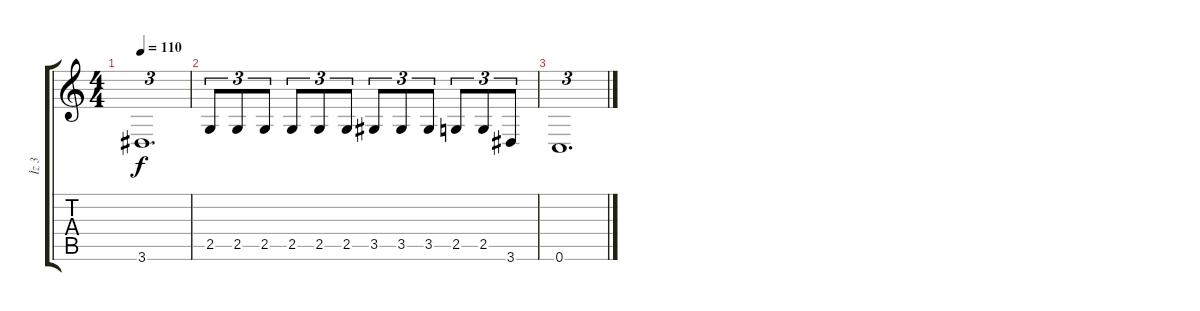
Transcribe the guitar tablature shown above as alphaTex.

\track ("İz 3" "İz 3") {instrument electricbassfinger}
\staff {score tabs}
\tuning (C4 G3 Eb3 Bb2 F2 C2) {hide}
\ts (4 4)
\tempo 110
\clef g2
\ks c
3.6.1{d tu (3 2) dy f} |
2.5.8{tu (3 2)} 2.5.8{tu (3 2)} 2.5.8{tu (3 2)} 2.5.8{tu (3 2)} 2.5.8{tu (3 2)} 2.5.8{tu (3 2)} 3.5.8{tu (3 2)} 3.5.8{tu (3 2)} 3.5.8{tu (3 2)} 2.5.8{tu (3 2)} 2.5.8{tu (3 2)} 3.6.8{tu (3 2)} |
0.6.1{d tu (3 2)}
